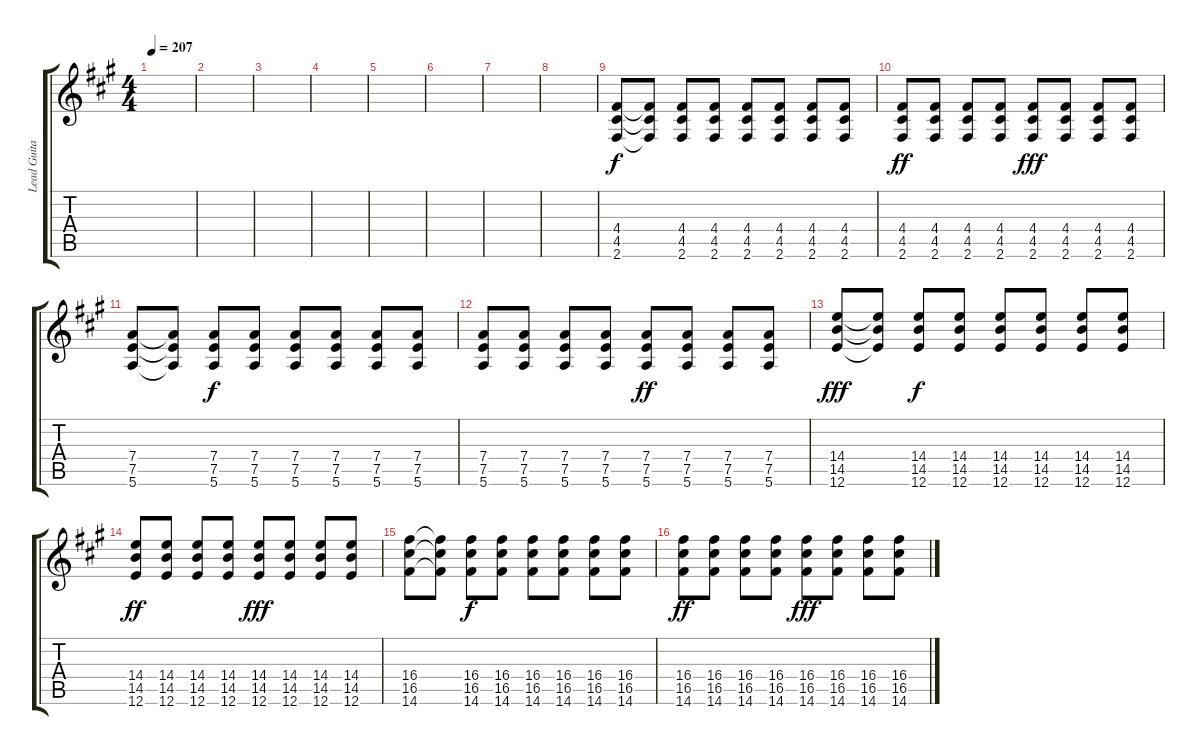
\track ("Lead Guitar" "Lead Guita") {instrument distortionguitar}
\staff {score tabs}
\tuning (E4 B3 G3 D3 A2 E2) {hide}
\ts (4 4)
\tempo 207
\clef g2
\ks a
|
|
|
|
|
|
|
|
(4.4 4.5 2.6).8 (4.4{t} 4.5{t} 2.6{t}).8 (4.4 4.5 2.6).8{dy f} (4.4 4.5 2.6).8 (4.4 4.5 2.6).8 (4.4 4.5 2.6).8 (4.4 4.5 2.6).8 (4.4 4.5 2.6).8 |
(4.4 4.5 2.6).8{dy ff} (4.4 4.5 2.6).8 (4.4 4.5 2.6).8 (4.4 4.5 2.6).8 (4.4 4.5 2.6).8{dy fff} (4.4 4.5 2.6).8 (4.4 4.5 2.6).8 (4.4 4.5 2.6).8 |
(7.4 7.5 5.6).8 (7.4{t} 7.5{t} 5.6{t}).8 (7.4 7.5 5.6).8{dy f} (7.4 7.5 5.6).8 (7.4 7.5 5.6).8 (7.4 7.5 5.6).8 (7.4 7.5 5.6).8 (7.4 7.5 5.6).8 |
(7.4 7.5 5.6).8 (7.4 7.5 5.6).8 (7.4 7.5 5.6).8 (7.4 7.5 5.6).8 (7.4 7.5 5.6).8{dy ff} (7.4 7.5 5.6).8 (7.4 7.5 5.6).8 (7.4 7.5 5.6).8 |
(14.4 14.5 12.6).8{dy fff} (14.4{t} 14.5{t} 12.6{t}).8 (14.4 14.5 12.6).8{dy f} (14.4 14.5 12.6).8 (14.4 14.5 12.6).8 (14.4 14.5 12.6).8 (14.4 14.5 12.6).8 (14.4 14.5 12.6).8 |
(14.4 14.5 12.6).8{dy ff} (14.4 14.5 12.6).8 (14.4 14.5 12.6).8 (14.4 14.5 12.6).8 (14.4 14.5 12.6).8{dy fff} (14.4 14.5 12.6).8 (14.4 14.5 12.6).8 (14.4 14.5 12.6).8 |
(16.4 16.5 14.6).8 (16.4{t} 16.5{t} 14.6{t}).8 (16.4 16.5 14.6).8{dy f} (16.4 16.5 14.6).8 (16.4 16.5 14.6).8 (16.4 16.5 14.6).8 (16.4 16.5 14.6).8 (16.4 16.5 14.6).8 |
(16.4 16.5 14.6).8{dy ff} (16.4 16.5 14.6).8 (16.4 16.5 14.6).8 (16.4 16.5 14.6).8 (16.4 16.5 14.6).8{dy fff} (16.4 16.5 14.6).8 (16.4 16.5 14.6).8 (16.4 16.5 14.6).8
